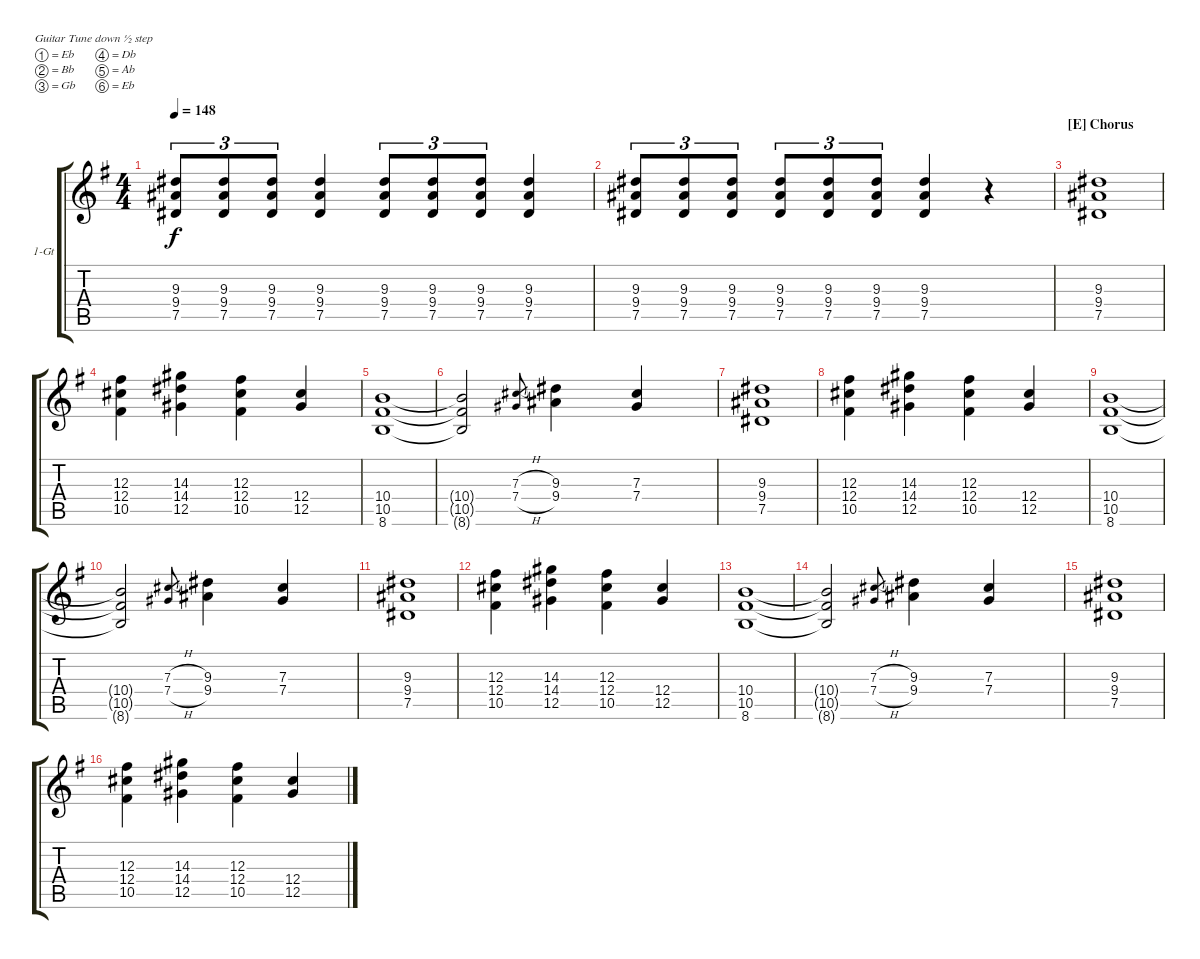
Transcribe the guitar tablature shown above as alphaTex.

\bracketExtendMode groupsimilarinstruments
\firstSystemTrackNameOrientation horizontal
\otherSystemsTrackNameOrientation horizontal
\track ("Guitar 1" "1-Gt") {instrument electricguitarmuted}
\staff {score tabs}
\tuning (Eb4 Bb3 Gb3 Db3 Ab2 Eb2)
\ts (4 4)
\tempo 148
\clef g2
\scale
1.05549
\ks g
(9.3 9.4 7.5).8{tu (3 2) dy f} (9.3 9.4 7.5).8{tu (3 2)} (9.3 9.4 7.5).8{tu (3 2)} (9.3 9.4 7.5).4 (9.3 9.4 7.5).8{tu (3 2)} (9.3 9.4 7.5).8{tu (3 2)} (9.3 9.4 7.5).8{tu (3 2)} (9.3 9.4 7.5).4 |
\scale
0.944515 (9.3 9.4 7.5).8{tu (3 2)} (9.3 9.4 7.5).8{tu (3 2)} (9.3 9.4 7.5).8{tu (3 2)} (9.3 9.4 7.5).8{tu (3 2)} (9.3 9.4 7.5).8{tu (3 2)} (9.3 9.4 7.5).8{tu (3 2)} (9.3 9.4 7.5).4 r.4 |
\section ("E" "Chorus")
\scale
1.05549 (9.3 9.4 7.5).1 |
\scale
0.944515 (12.3 12.4 10.5).4 (14.3 14.4 12.5).4 (12.3 12.4 10.5).4 (12.4 12.5).4 |
\scale
1.05549 (8.6 10.5 10.4).1 |
\scale
0.944515 (8.6{t} 10.5{t} 10.4{t}).2 (7.4{h} 7.3{h}).8{gr} (9.4 9.3).4 (7.4 7.3).4 |
\scale
1.05549 (9.3 9.4 7.5).1 |
\scale
0.944515 (12.3 12.4 10.5).4 (14.3 14.4 12.5).4 (12.3 12.4 10.5).4 (12.4 12.5).4 |
\scale
1.05549 (8.6 10.5 10.4).1 |
\scale
0.944515 (8.6{t} 10.5{t} 10.4{t}).2 (7.4{h} 7.3{h}).8{gr} (9.4 9.3).4 (7.4 7.3).4 |
\scale
1.05549 (9.3 9.4 7.5).1 |
\scale
0.944515 (12.3 12.4 10.5).4 (14.3 14.4 12.5).4 (12.3 12.4 10.5).4 (12.4 12.5).4 |
\scale
1.05549 (8.6 10.5 10.4).1 |
\scale
0.944515 (8.6{t} 10.5{t} 10.4{t}).2 (7.4{h} 7.3{h}).8{gr} (9.4 9.3).4 (7.4 7.3).4 |
\scale
1.05549 (9.3 9.4 7.5).1 |
\scale
0.944515 (12.3 12.4 10.5).4 (14.3 14.4 12.5).4 (12.3 12.4 10.5).4 (12.4 12.5).4
